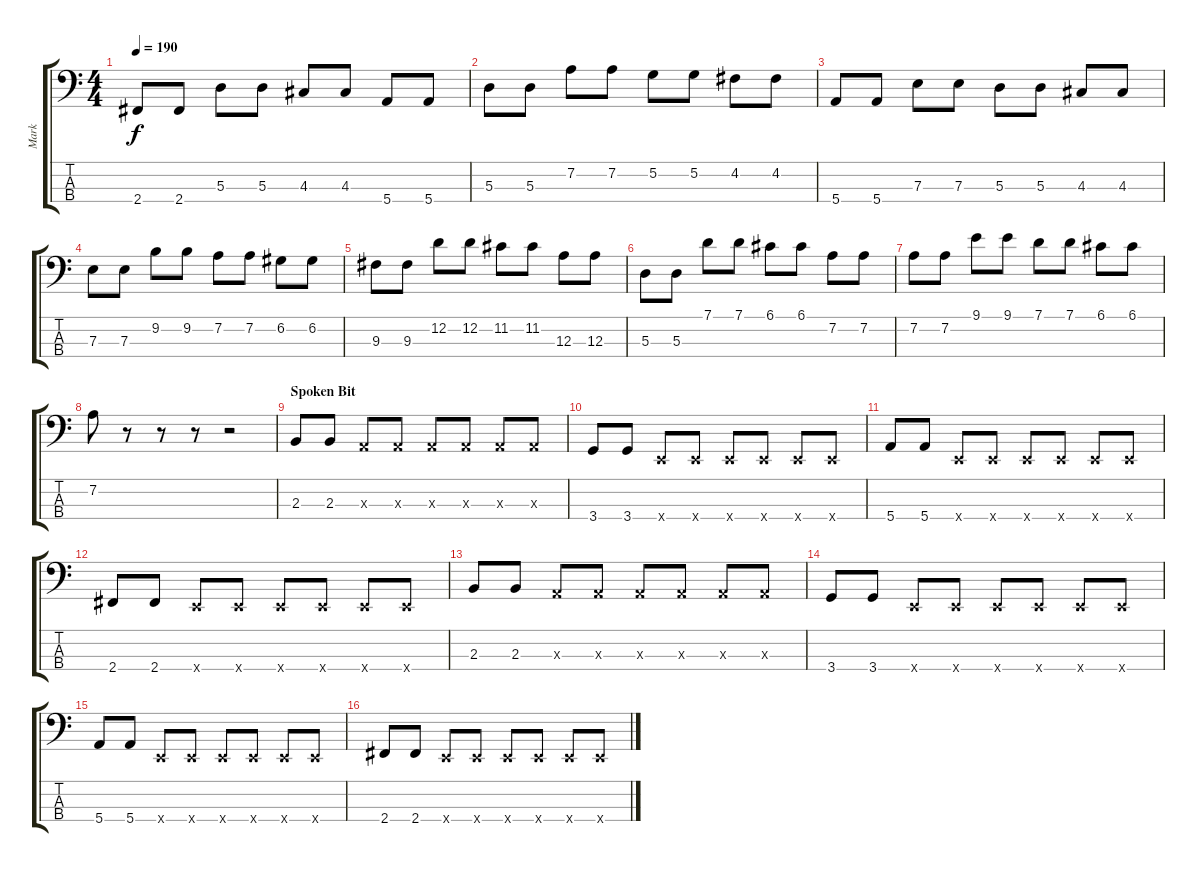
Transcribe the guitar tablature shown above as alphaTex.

\track ("Mark" "Mark") {instrument electricbasspick}
\staff {score tabs}
\tuning (G2 D2 A1 E1) {hide}
\ts (4 4)
\tempo 190
\clef f4
\ks c
2.4.8{dy f} 2.4.8 5.3.8 5.3.8 4.3.8 4.3.8 5.4.8 5.4.8 |
5.3.8 5.3.8 7.2.8 7.2.8 5.2.8 5.2.8 4.2.8 4.2.8 |
5.4.8 5.4.8 7.3.8 7.3.8 5.3.8 5.3.8 4.3.8 4.3.8 |
7.3.8 7.3.8 9.2.8 9.2.8 7.2.8 7.2.8 6.2.8 6.2.8 |
9.3.8 9.3.8 12.2.8 12.2.8 11.2.8 11.2.8 12.3.8 12.3.8 |
5.3.8 5.3.8 7.1.8 7.1.8 6.1.8 6.1.8 7.2.8 7.2.8 |
7.2.8 7.2.8 9.1.8 9.1.8 7.1.8 7.1.8 6.1.8 6.1.8 |
7.2.8 r.8 r.8 r.8 r.2 |
\section ("" "Spoken Bit")
2.3.8 2.3.8 0.3{x}.8 0.3{x}.8 0.3{x}.8 0.3{x}.8 0.3{x}.8 0.3{x}.8 |
3.4.8 3.4.8 0.4{x}.8 0.4{x}.8 0.4{x}.8 0.4{x}.8 0.4{x}.8 0.4{x}.8 |
5.4.8 5.4.8 0.4{x}.8 0.4{x}.8 0.4{x}.8 0.4{x}.8 0.4{x}.8 0.4{x}.8 |
2.4.8 2.4.8 0.4{x}.8 0.4{x}.8 0.4{x}.8 0.4{x}.8 0.4{x}.8 0.4{x}.8 |
2.3.8 2.3.8 0.3{x}.8 0.3{x}.8 0.3{x}.8 0.3{x}.8 0.3{x}.8 0.3{x}.8 |
3.4.8 3.4.8 0.4{x}.8 0.4{x}.8 0.4{x}.8 0.4{x}.8 0.4{x}.8 0.4{x}.8 |
5.4.8 5.4.8 0.4{x}.8 0.4{x}.8 0.4{x}.8 0.4{x}.8 0.4{x}.8 0.4{x}.8 |
2.4.8 2.4.8 0.4{x}.8 0.4{x}.8 0.4{x}.8 0.4{x}.8 0.4{x}.8 0.4{x}.8
